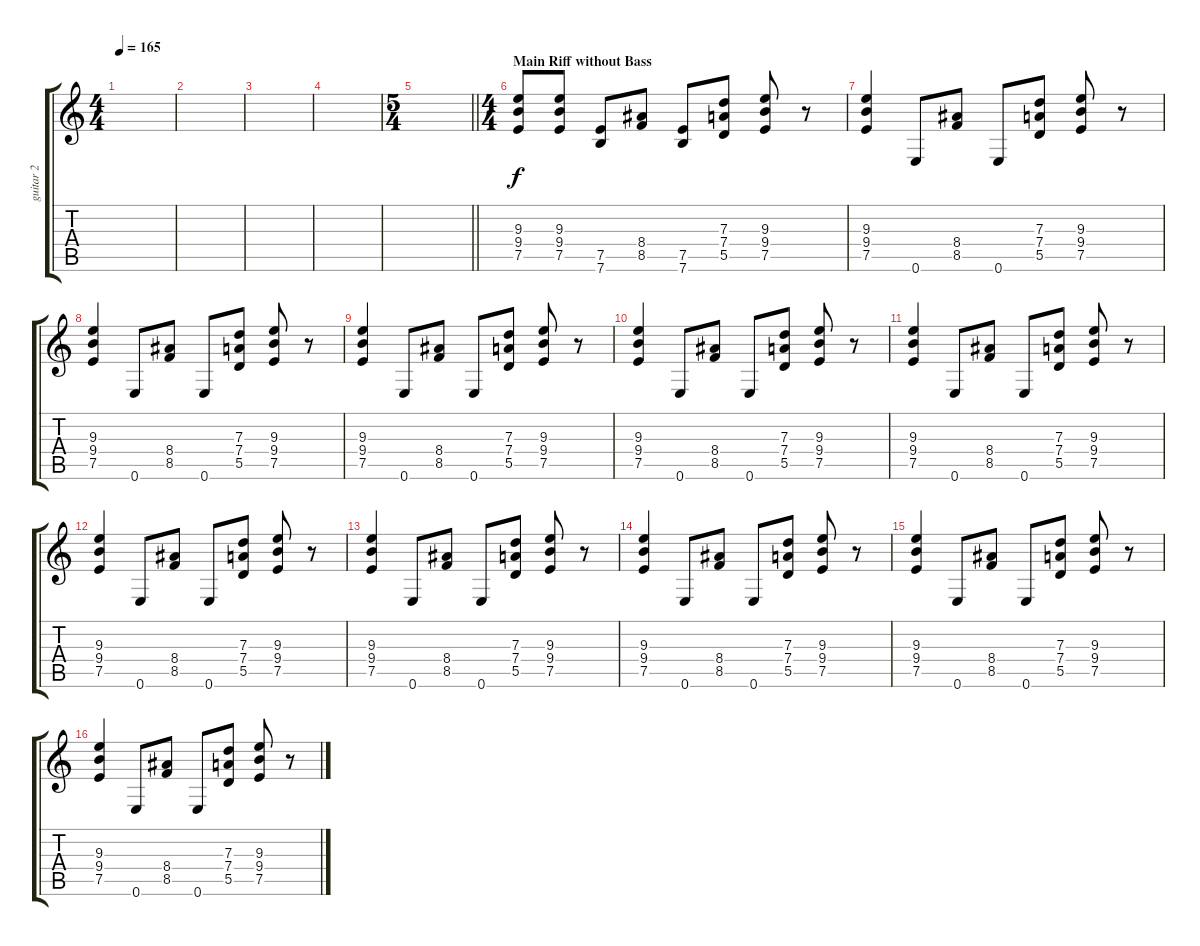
\track ("guitar 2" "guitar 2") {instrument distortionguitar}
\staff {score tabs}
\tuning (E4 B3 G3 D3 A2 E2) {hide}
\ts (4 4)
\tempo 165
\clef g2
\ks c
|
|
|
|
\ts (5 4)
\barLineRight lightlight
|
\ts (4 4)
\section ("" "Main Riff without Bass")
(9.3 9.4 7.5).8 (9.3 9.4 7.5).8 (7.5 7.6).8 (8.4 8.5).8 (7.5 7.6).8 (7.3 7.4 5.5).8 (9.3 9.4 7.5).8 r.8 |
(9.3 9.4 7.5).4 0.6.8 (8.4 8.5).8 0.6.8 (7.3 7.4 5.5).8 (9.3 9.4 7.5).8 r.8 |
(9.3 9.4 7.5).4 0.6.8 (8.4 8.5).8 0.6.8 (7.3 7.4 5.5).8 (9.3 9.4 7.5).8 r.8 |
(9.3 9.4 7.5).4 0.6.8 (8.4 8.5).8 0.6.8 (7.3 7.4 5.5).8 (9.3 9.4 7.5).8 r.8 |
(9.3 9.4 7.5).4 0.6.8 (8.4 8.5).8 0.6.8 (7.3 7.4 5.5).8 (9.3 9.4 7.5).8 r.8 |
(9.3 9.4 7.5).4 0.6.8 (8.4 8.5).8 0.6.8 (7.3 7.4 5.5).8 (9.3 9.4 7.5).8 r.8 |
(9.3 9.4 7.5).4 0.6.8 (8.4 8.5).8 0.6.8 (7.3 7.4 5.5).8 (9.3 9.4 7.5).8 r.8 |
(9.3 9.4 7.5).4 0.6.8 (8.4 8.5).8 0.6.8 (7.3 7.4 5.5).8 (9.3 9.4 7.5).8 r.8 |
(9.3 9.4 7.5).4 0.6.8 (8.4 8.5).8 0.6.8 (7.3 7.4 5.5).8 (9.3 9.4 7.5).8 r.8 |
(9.3 9.4 7.5).4 0.6.8 (8.4 8.5).8 0.6.8 (7.3 7.4 5.5).8 (9.3 9.4 7.5).8 r.8 |
(9.3 9.4 7.5).4 0.6.8 (8.4 8.5).8 0.6.8 (7.3 7.4 5.5).8 (9.3 9.4 7.5).8 r.8
